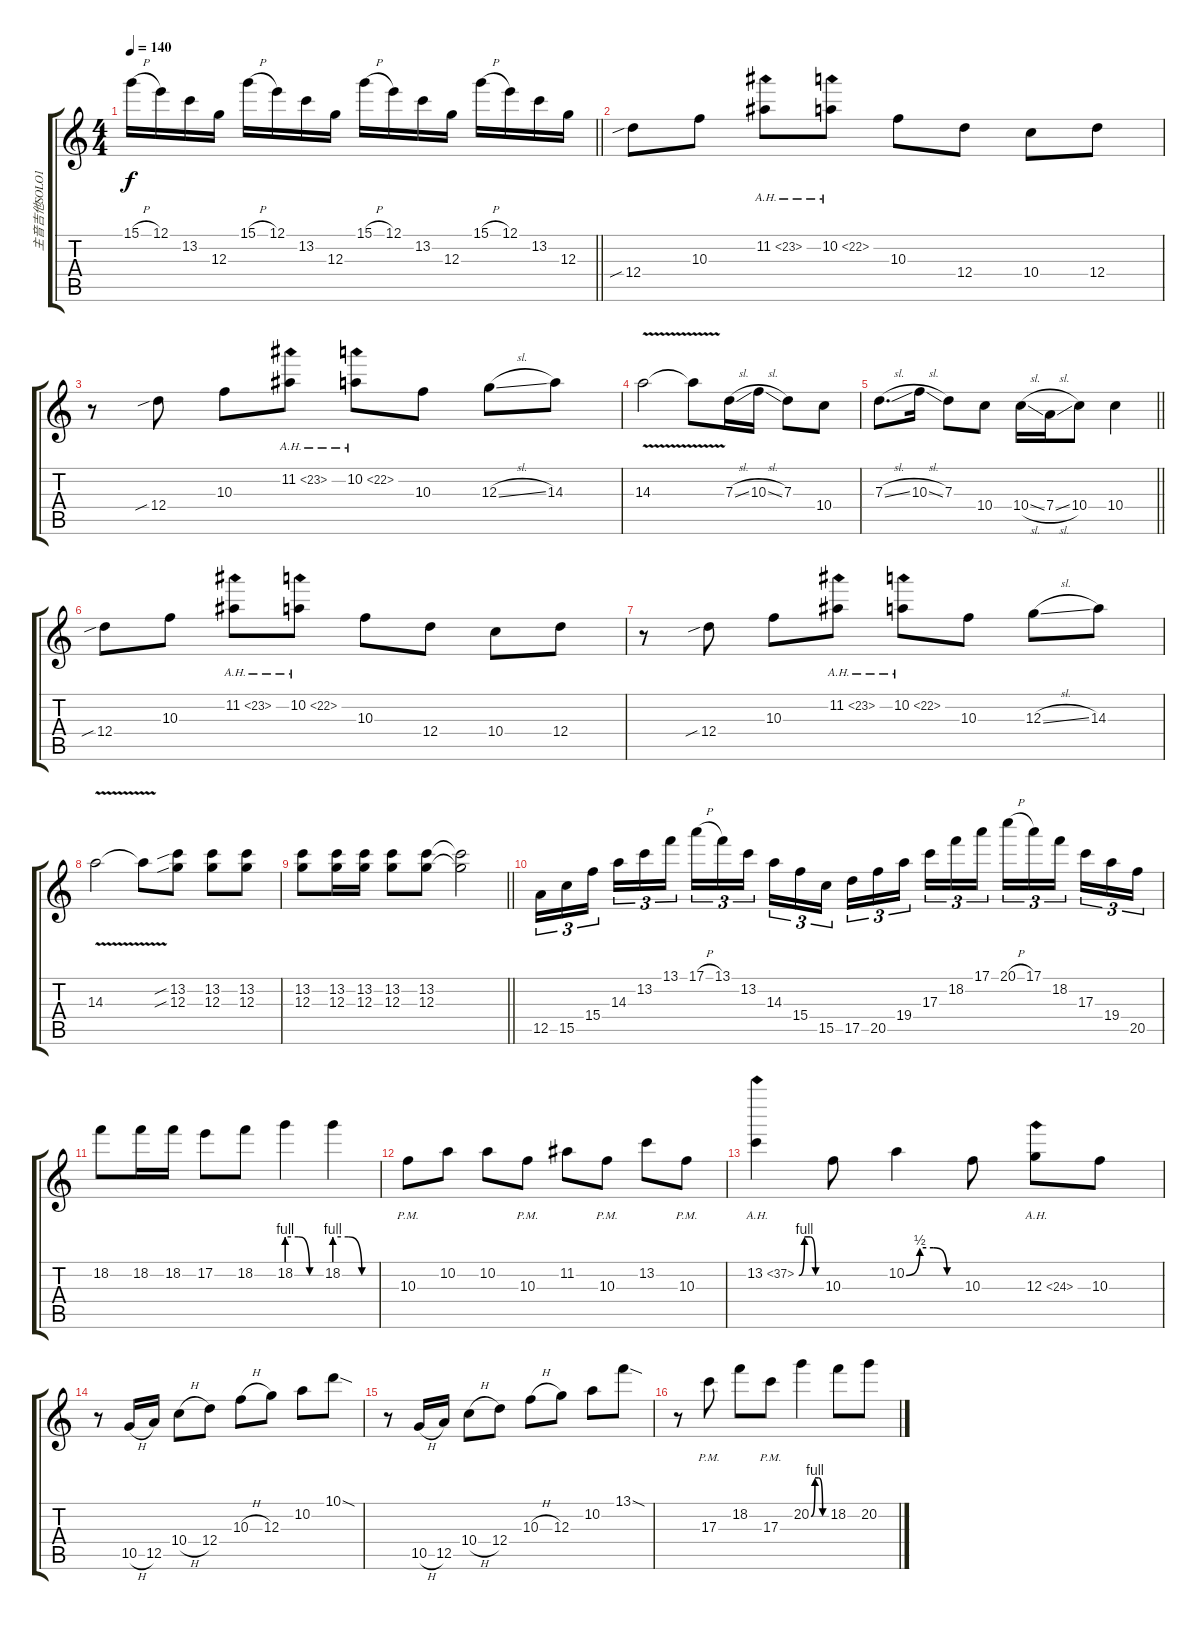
\track ("主音吉他SOLO1" "主音吉他SOLO1") {instrument distortionguitar}
\staff {score tabs}
\tuning (E4 B3 G3 D3 A2 E2) {hide}
\ts (4 4)
\tempo 140
\clef g2
\barLineRight lightlight
\ks c
15.1{h}.16{dy f} 12.1.16 13.2.16 12.3.16 15.1{h}.16 12.1.16 13.2.16 12.3.16 15.1{h}.16 12.1.16 13.2.16 12.3.16 15.1{h}.16 12.1.16 13.2.16 12.3.16 |
12.4{sib}.8 10.3.8 11.2{ah 12}.8 10.2{ah 12}.8 10.3.8 12.4.8 10.4.8 12.4.8 |
r.8 12.4{sib}.8 10.3.8 11.2{ah 12}.8 10.2{ah 12}.8 10.3.8 12.3{sl}.8 14.3.8 |
14.3{v}.2 14.3{t}.8 7.3{sl}.16 10.3{sl}.16 7.3.8 10.4.8 |
\barLineRight lightlight
7.3{sl}.8{d} 10.3{sl}.16 7.3.8 10.4.8 10.4{sl}.16 7.4{sl}.16 10.4.8 10.4.4 |
12.4{sib}.8 10.3.8 11.2{ah 12}.8 10.2{ah 12}.8 10.3.8 12.4.8 10.4.8 12.4.8 |
r.8 12.4{sib}.8 10.3.8 11.2{ah 12}.8 10.2{ah 12}.8 10.3.8 12.3{sl}.8 14.3.8 |
14.3{v}.2 14.3{t}.8 (13.2{sib} 12.3{sib}).8 (13.2 12.3).8 (13.2 12.3).8 |
\barLineRight lightlight
(13.2 12.3).8 (13.2 12.3).16 (13.2 12.3).16 (13.2 12.3).8 (13.2 12.3).8 (13.2{t} 12.3{t}).2 |
12.5.16{tu (3 2)} 15.5.16{tu (3 2)} 15.4.16{tu (3 2) beam splitsecondary} 14.3.16{tu (3 2)} 13.2.16{tu (3 2)} 13.1.16{tu (3 2)} 17.1{h}.16{tu (3 2)} 13.1.16{tu (3 2)} 13.2.16{tu (3 2) beam splitsecondary} 14.3.16{tu (3 2)} 15.4.16{tu (3 2)} 15.5.16{tu (3 2)} 17.5.16{tu (3 2)} 20.5.16{tu (3 2)} 19.4.16{tu (3 2) beam splitsecondary} 17.3.16{tu (3 2)} 18.2.16{tu (3 2)} 17.1.16{tu (3 2)} 20.1{h}.16{tu (3 2)} 17.1.16{tu (3 2)} 18.2.16{tu (3 2) beam splitsecondary} 17.3.16{tu (3 2)} 19.4.16{tu (3 2)} 20.5.16{tu (3 2)} |
18.2.8 18.2.16 18.2.16 17.2.8 18.2.8 18.2{be (custom 0 4 20 4 40 0 60 0)}.4 18.2{be (custom 0 4 20 4 40 0 60 0)}.4 |
10.3{pm}.8 10.2.8 10.2.8 10.3{pm}.8 11.2.8 10.3{pm}.8 13.2.8 10.3{pm}.8 |
13.2{be (custom 0 0 15 4 30 4 45 0 60 0) ah 24}.4 10.3.8 10.2{be (custom 0 0 15 2 30 2 45 0 60 0)}.4 10.3.8 12.3{ah 12}.8 10.3.8 |
r.8 10.5{h}.16 12.5.16 10.4{h}.8 12.4.8 10.3{h}.8 12.3.8 10.2.8 10.1{sod}.8 |
r.8 10.5{h}.16 12.5.16 10.4{h}.8 12.4.8 10.3{h}.8 12.3.8 10.2.8 13.1{sod}.8 |
r.8 17.3{pm}.8 18.2.8 17.3{pm}.8 20.2{be (custom 0 0 15 4 30 4 45 0 60 0)}.4 18.2.8 20.2.8
